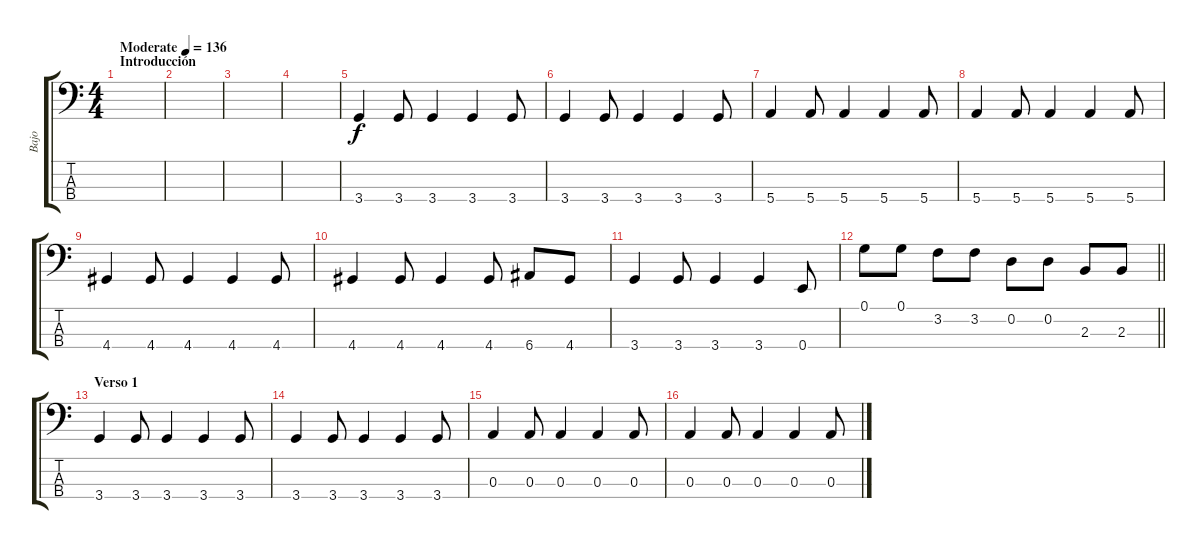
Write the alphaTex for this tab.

\track ("Bajo" "Bajo") {instrument electricbassfinger}
\staff {score tabs}
\tuning (G2 D2 A1 E1) {hide}
\ts (4 4)
\section ("" "Introducción")
\tempo (136 "Moderate")
\clef f4
\ks c
|
|
|
|
3.4.4 3.4.8 3.4.4 3.4.4 3.4.8 |
3.4.4 3.4.8 3.4.4 3.4.4 3.4.8 |
5.4.4 5.4.8 5.4.4 5.4.4 5.4.8 |
5.4.4 5.4.8 5.4.4 5.4.4 5.4.8 |
4.4.4 4.4.8 4.4.4 4.4.4 4.4.8 |
4.4.4 4.4.8 4.4.4 4.4.8 6.4.8 4.4.8 |
3.4.4 3.4.8 3.4.4 3.4.4 0.4.8 |
\barLineRight lightlight
0.1.8 0.1.8 3.2.8 3.2.8 0.2.8 0.2.8 2.3.8 2.3.8 |
\section ("" "Verso 1")
3.4.4 3.4.8 3.4.4 3.4.4 3.4.8 |
3.4.4 3.4.8 3.4.4 3.4.4 3.4.8 |
0.3.4 0.3.8 0.3.4 0.3.4 0.3.8 |
0.3.4 0.3.8 0.3.4 0.3.4 0.3.8
